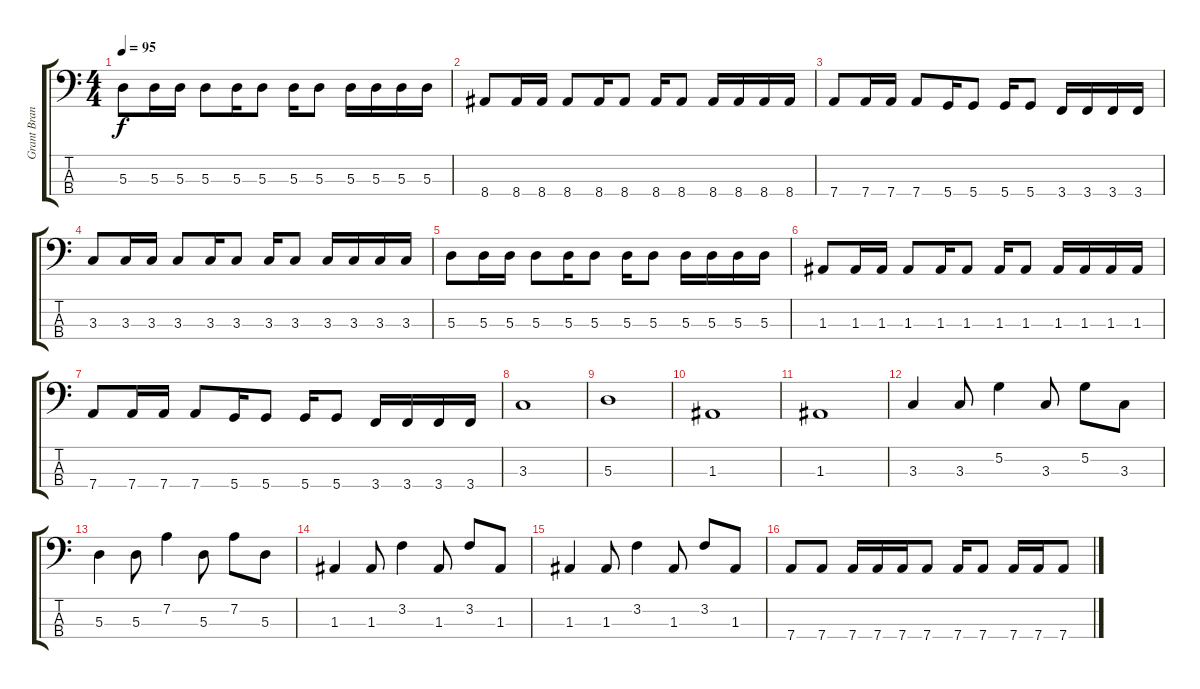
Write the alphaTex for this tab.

\track ("Grant Brandell" "Grant Bran") {instrument electricbassfinger}
\staff {score tabs}
\tuning (G2 D2 A1 D1) {hide}
\ts (4 4)
\tempo 95
\clef f4
\ks c
5.3.8{dy f} 5.3.16 5.3.16 5.3.8 5.3.16 5.3.8 5.3.16 5.3.8 5.3.16 5.3.16 5.3.16 5.3.16 |
8.4.8 8.4.16 8.4.16 8.4.8 8.4.16 8.4.8 8.4.16 8.4.8 8.4.16 8.4.16 8.4.16 8.4.16 |
7.4.8 7.4.16 7.4.16 7.4.8 5.4.16 5.4.8 5.4.16 5.4.8 3.4.16 3.4.16 3.4.16 3.4.16 |
3.3.8 3.3.16 3.3.16 3.3.8 3.3.16 3.3.8 3.3.16 3.3.8 3.3.16 3.3.16 3.3.16 3.3.16 |
5.3.8 5.3.16 5.3.16 5.3.8 5.3.16 5.3.8 5.3.16 5.3.8 5.3.16 5.3.16 5.3.16 5.3.16 |
1.3.8 1.3.16 1.3.16 1.3.8 1.3.16 1.3.8 1.3.16 1.3.8 1.3.16 1.3.16 1.3.16 1.3.16 |
7.4.8 7.4.16 7.4.16 7.4.8 5.4.16 5.4.8 5.4.16 5.4.8 3.4.16 3.4.16 3.4.16 3.4.16 |
3.3.1 |
5.3.1 |
1.3.1 |
1.3.1 |
3.3.4 3.3.8 5.2.4 3.3.8 5.2.8 3.3.8 |
5.3.4 5.3.8 7.2.4 5.3.8 7.2.8 5.3.8 |
1.3.4 1.3.8 3.2.4 1.3.8 3.2.8 1.3.8 |
1.3.4 1.3.8 3.2.4 1.3.8 3.2.8 1.3.8 |
7.4.8 7.4.8 7.4.16 7.4.16 7.4.16 7.4.8 7.4.16 7.4.8 7.4.16 7.4.16 7.4.8
